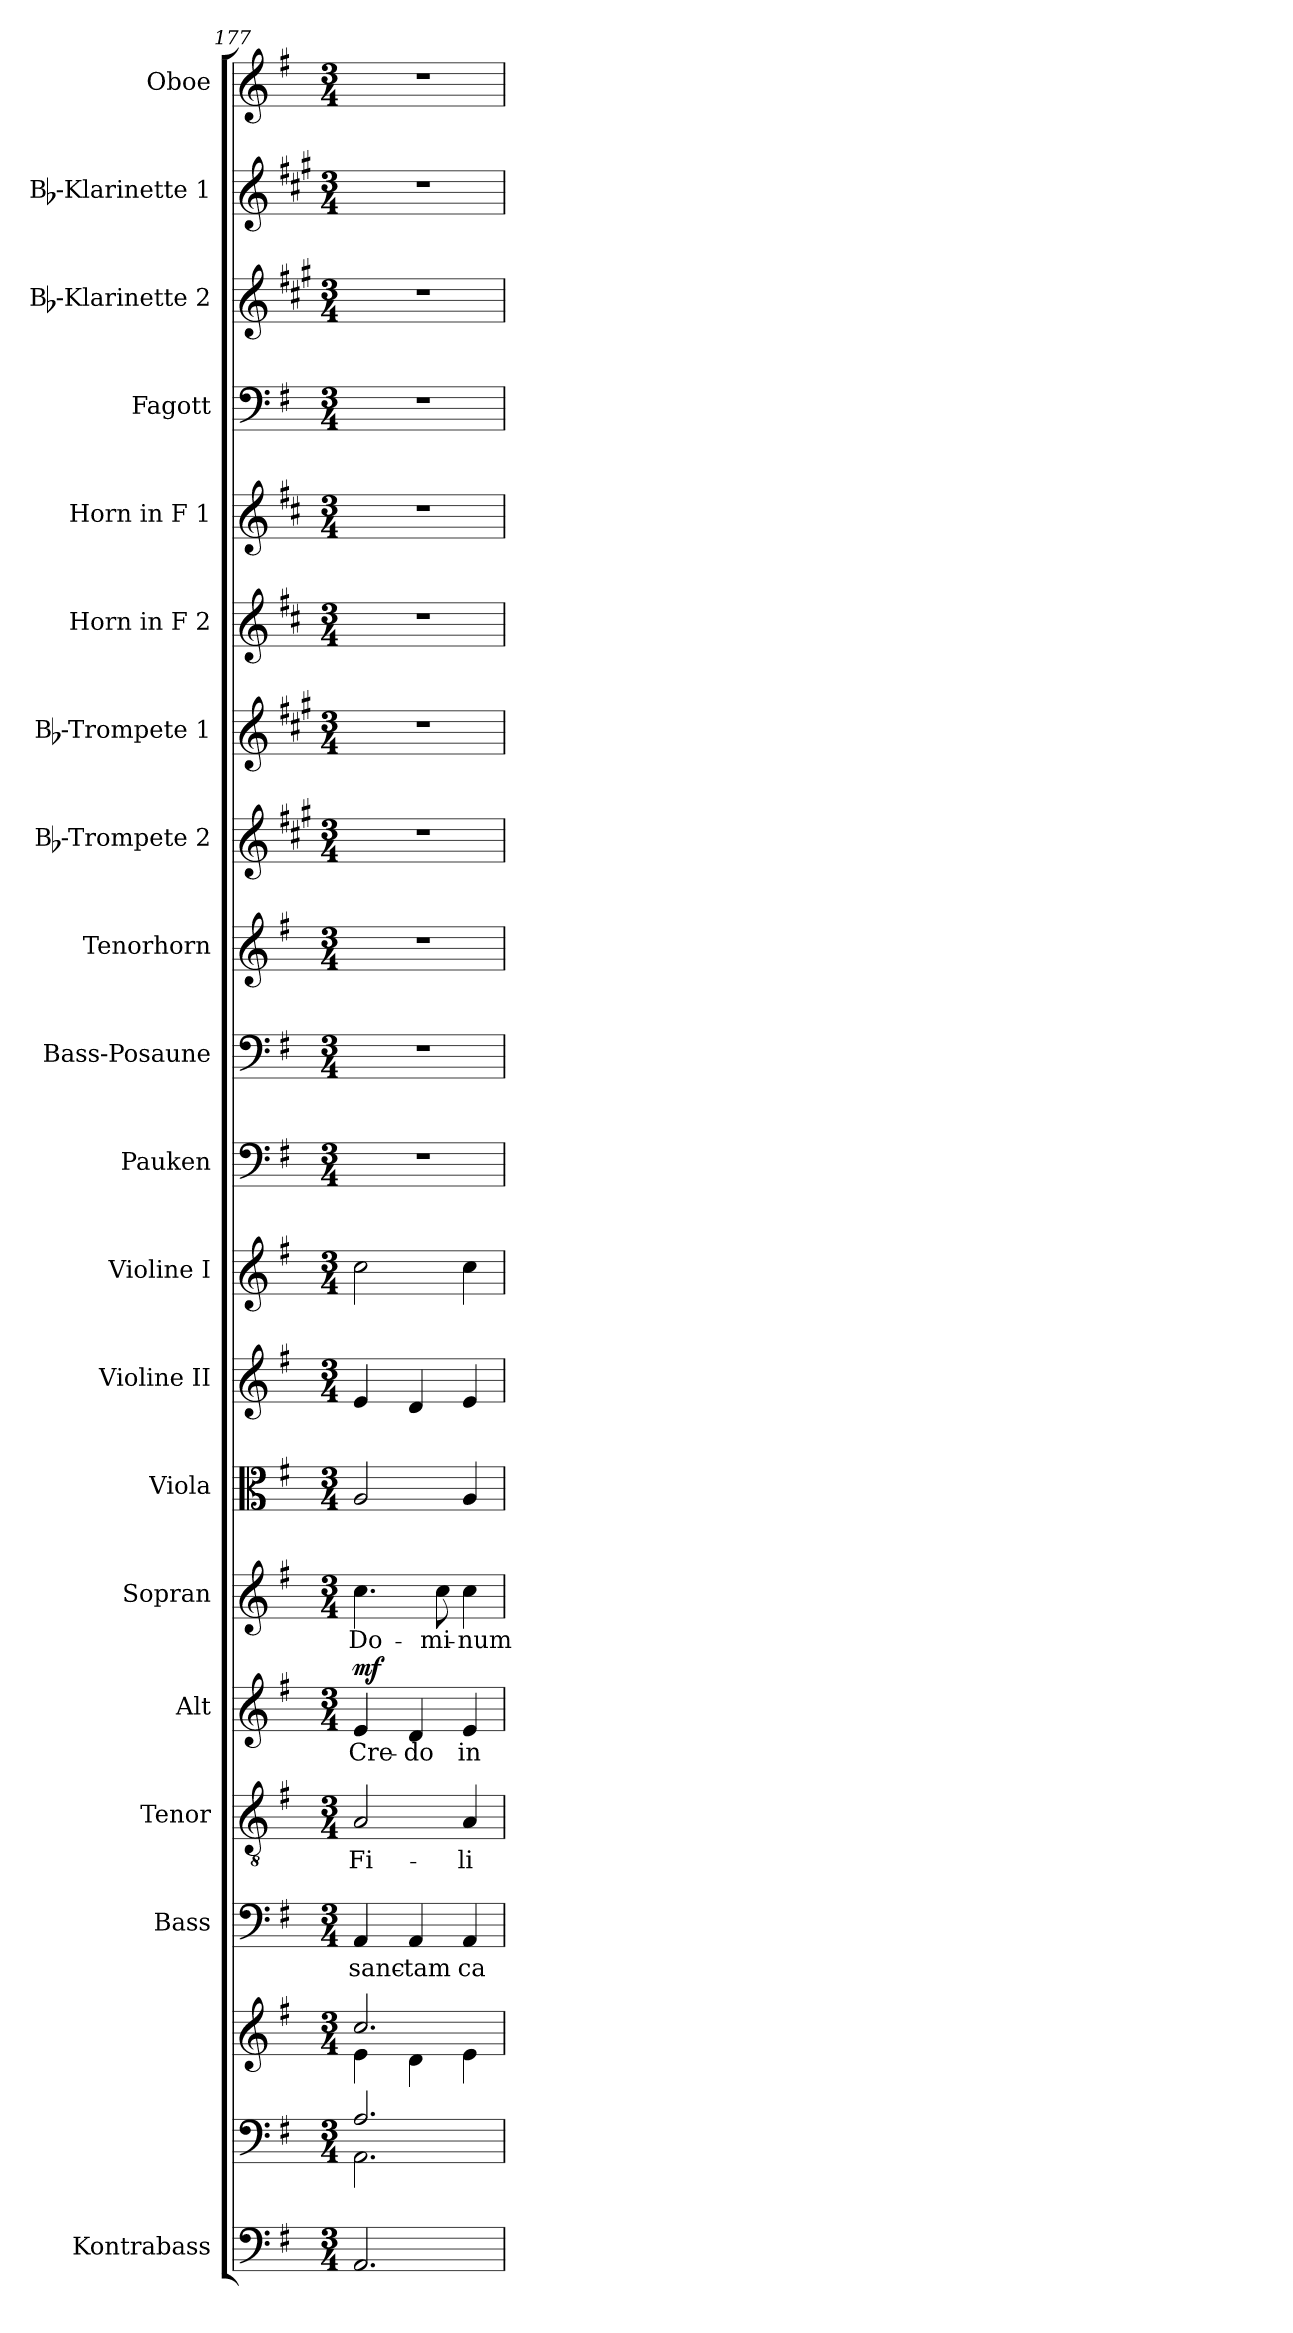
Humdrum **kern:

**kern	**kern	**kern	**kern	**text	**kern	**text	**kern	**text	**dynam	**kern	**text	**kern	**kern	**kern	**kern	**kern	**kern	**kern	**kern	**kern	**kern	**kern	**kern	**kern	**kern
*part20	*part19	*part19	*part18	*part18	*part17	*part17	*part16	*part16	*part16	*part15	*part15	*part14	*part13	*part12	*part11	*part10	*part9	*part8	*part7	*part6	*part5	*part4	*part3	*part2	*part1
*staff21	*staff20	*staff19	*staff18	*staff18	*staff17	*staff17	*staff16	*staff16	*staff16	*staff15	*staff15	*staff14	*staff13	*staff12	*staff11	*staff10	*staff9	*staff8	*staff7	*staff6	*staff5	*staff4	*staff3	*staff2	*staff1
*I"Kontrabass	*	*	*I"Bass	*	*I"Tenor	*	*I"Alt	*	*	*I"Sopran	*	*I"Viola	*I"Violine II	*I"Violine I	*I"Pauken	*I"Bass-Posaune	*I"Tenorhorn	*I"Bb-Trompete 2	*I"Bb-Trompete 1	*I"Horn in F 2	*I"Horn in F 1	*I"Fagott	*I"Bb-Klarinette 2	*I"Bb-Klarinette 1	*I"Oboe
*I'Kb.	*	*	*I'B.	*	*I'T.	*	*I'A.	*	*	*I'S.	*	*I'Vla.	*I'Vl. II	*I'Vl. I	*I'Pk.	*I'B. Pos.	*I'T. Hrn.	*I'Bb Trp. 2	*I'Bb Trp. 1	*	*	*I'Fg.	*I'Bb Kl. 2	*I'Bb Kl. 1	*I'Ob.
*clefF4	*clefF4	*clefG2	*clefF4	*	*clefGv2	*	*clefG2	*	*	*clefG2	*	*clefC3	*clefG2	*clefG2	*clefF4	*clefF4	*clefG2	*clefG2	*clefG2	*clefG2	*clefG2	*clefF4	*clefG2	*clefG2	*clefG2
*ITrd7c12	*	*	*	*	*	*	*	*	*	*	*	*	*	*	*	*	*ITrd8c14	*ITrd1c2	*ITrd1c2	*ITrd4c7	*ITrd4c7	*	*ITrd1c2	*ITrd1c2	*
*k[f#]	*k[f#]	*k[f#]	*k[f#]	*	*k[f#]	*	*k[f#]	*	*	*k[f#]	*	*k[f#]	*k[f#]	*k[f#]	*k[f#]	*k[f#]	*k[f#]	*k[f#]	*k[f#]	*k[f#]	*k[f#]	*k[f#]	*k[f#]	*k[f#]	*k[f#]
*G:	*G:	*G:	*G:	*	*G:	*	*G:	*	*	*G:	*	*G:	*G:	*G:	*G:	*G:	*G:	*G:	*G:	*G:	*G:	*G:	*G:	*G:	*G:
*M3/4	*M3/4	*M3/4	*M3/4	*	*M3/4	*	*M3/4	*	*	*M3/4	*	*M3/4	*M3/4	*M3/4	*M3/4	*M3/4	*M3/4	*M3/4	*M3/4	*M3/4	*M3/4	*M3/4	*M3/4	*M3/4	*M3/4
=177	=177	=177	=177	=177	=177	=177	=177	=177	=177	=177	=177	=177	=177	=177	=177	=177	=177	=177	=177	=177	=177	=177	=177	=177	=177
*	*^	*^	*	*	*	*	*	*	*	*	*	*	*	*	*	*	*	*	*	*	*	*	*	*	*
!	!	!	!	!	!	!LO:LY:b	!	!LO:LY:b	!	!LO:LY:b	!LO:DY:a	!	!LO:LY:b	!	!	!	!	!	!	!	!	!	!	!	!	!	!
2.AAA/	2.A/	2.AA\	2.cc/	4e\	4AA/	sanc-	2A/	Fi-	4e/	Cre-	mf	4.cc\	Do-	2A/	4e/	2cc\	2.r	2.r	2.r	2.r	2.r	2.r	2.r	2.r	2.r	2.r	2.r
!	!	!	!	!	!	!LO:LY:b	!	!	!	!LO:LY:b	!	!	!	!	!	!	!	!	!	!	!	!	!	!	!	!	!
.	.	.	.	4d\	4AA/	-tam	.	.	4d/	-do	.	.	.	.	4d/	.	.	.	.	.	.	.	.	.	.	.	.
!	!	!	!	!	!	!	!	!	!	!	!	!	!LO:LY:b	!	!	!	!	!	!	!	!	!	!	!	!	!	!
.	.	.	.	.	.	.	.	.	.	.	.	8cc\	-mi-	.	.	.	.	.	.	.	.	.	.	.	.	.	.
!	!	!	!	!	!	!LO:LY:b	!	!LO:LY:b	!	!LO:LY:b	!	!	!LO:LY:b	!	!	!	!	!	!	!	!	!	!	!	!	!	!
.	.	.	.	4e\	4AA/	ca-	4A/	-li-	4e/	in	.	4cc\	-num	4A/	4e/	4cc\	.	.	.	.	.	.	.	.	.	.	.
*	*v	*v	*	*	*	*	*	*	*	*	*	*	*	*	*	*	*	*	*	*	*	*	*	*	*	*	*
*	*	*v	*v	*	*	*	*	*	*	*	*	*	*	*	*	*	*	*	*	*	*	*	*	*	*	*
=	=	=	=	=	=	=	=	=	=	=	=	=	=	=	=	=	=	=	=	=	=	=	=	=	=
*-	*-	*-	*-	*-	*-	*-	*-	*-	*-	*-	*-	*-	*-	*-	*-	*-	*-	*-	*-	*-	*-	*-	*-	*-	*-
